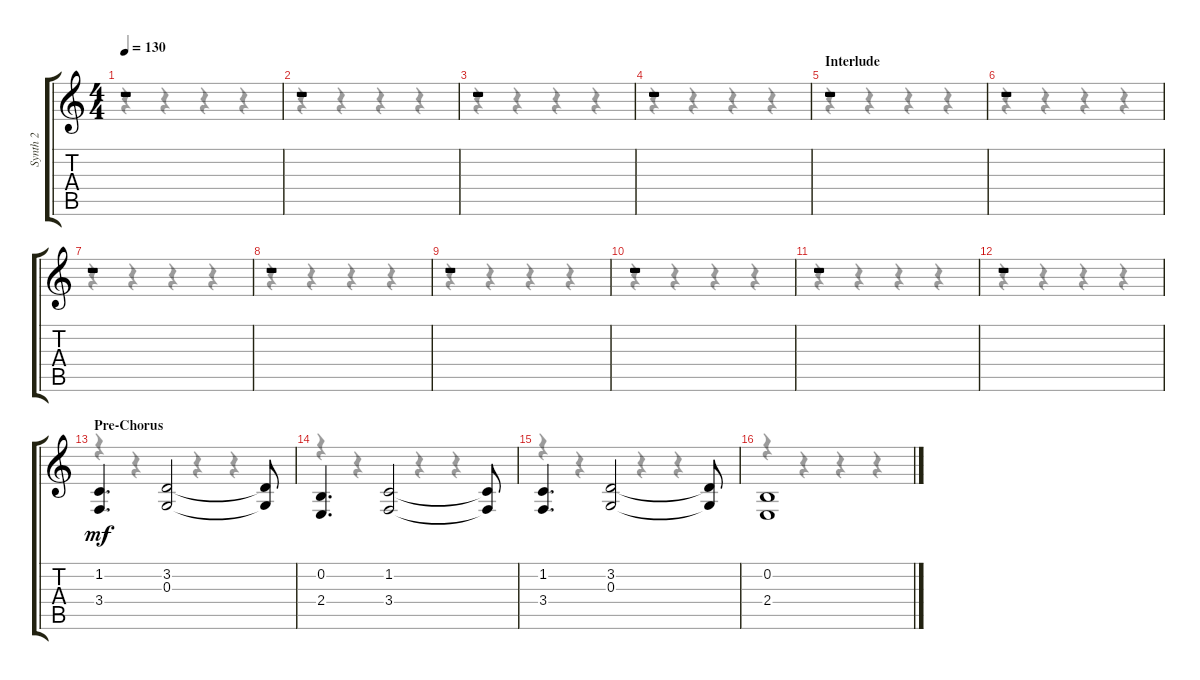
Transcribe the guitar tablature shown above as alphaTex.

\track ("Synth 2" "Synth 2") {instrument lead8bassandlead}
\staff {score tabs}
\tuning (E4 B3 G3 D3 A2 E2) {hide}
\voice
\ts (4 4)
\tempo 130
\clef g2
\ks c
r.1{dy mf} |
r.1 |
r.1 |
r.1 |
\section ("" "Interlude")
r.1 |
r.1 |
r.1 |
r.1 |
r.1 |
r.1 |
r.1 |
r.1 |
\section ("" "Pre-Chorus")
(1.2 3.4).4{d} (3.2 0.3).2 (3.2{t} 0.3{t}).8 |
(0.2 2.4).4{d} (1.2 3.4).2 (1.2{t} 3.4{t}).8 |
(1.2 3.4).4{d} (3.2 0.3).2 (3.2{t} 0.3{t}).8 |
(0.2 2.4).1
\voice
\clef g2
\ottava regular
\simile none
\ks c
r.4{dy f} r.4 r.4 r.4 |
r.4 r.4 r.4 r.4 |
r.4 r.4 r.4 r.4 |
r.4 r.4 r.4 r.4 |
r.4 r.4 r.4 r.4 |
r.4 r.4 r.4 r.4 |
r.4 r.4 r.4 r.4 |
r.4 r.4 r.4 r.4 |
r.4 r.4 r.4 r.4 |
r.4 r.4 r.4 r.4 |
r.4 r.4 r.4 r.4 |
r.4 r.4 r.4 r.4 |
r.4 r.4 r.4 r.4 |
r.4 r.4 r.4 r.4 |
r.4 r.4 r.4 r.4 |
r.4 r.4 r.4 r.4
